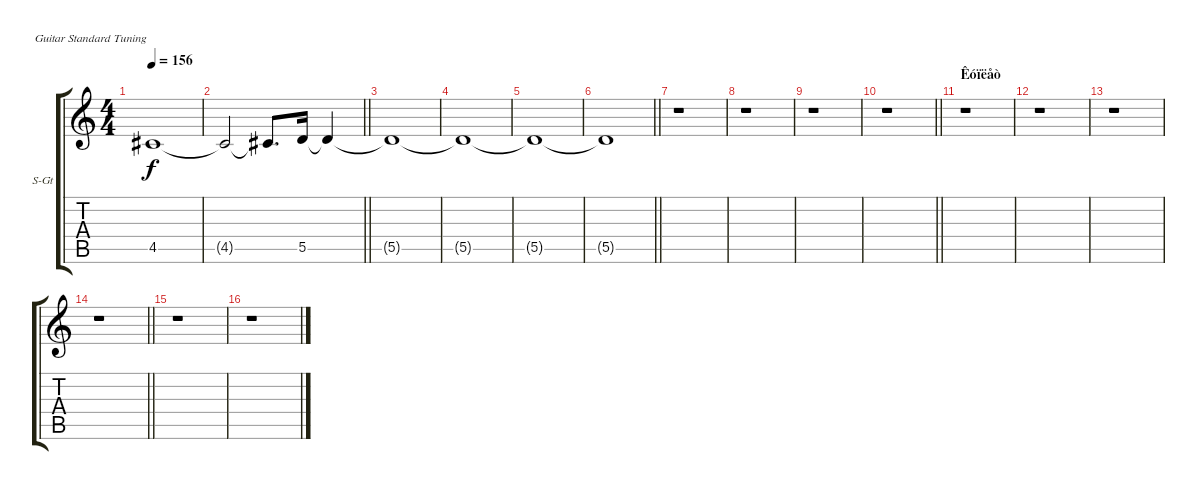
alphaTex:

\bracketExtendMode groupsimilarinstruments
\firstSystemTrackNameOrientation horizontal
\otherSystemsTrackNameOrientation horizontal
\track ("Êëàâèøè" "S-Gt") {instrument churchorgan}
\staff {score tabs}
\tuning (E4 B3 G3 D3 A2 E2)
\displaytranspose 12
\ts (4 4)
\tempo 156
\clef g2
\ks c
4.5{t}.1{dy f} |
\barLineRight lightlight
4.5{t}.2 4.5{t}.8{d} 5.5.16 5.5{t}.4 |
5.5{t}.1 |
5.5{t}.1 |
5.5{t}.1 |
\barLineRight lightlight
5.5{t}.1 |
r.1 |
r.1 |
r.1 |
\barLineRight lightlight
r.1 |
\section ("" "Êóïëåò")
r.1 |
r.1 |
r.1 |
\barLineRight lightlight
r.1 |
r.1 |
r.1
